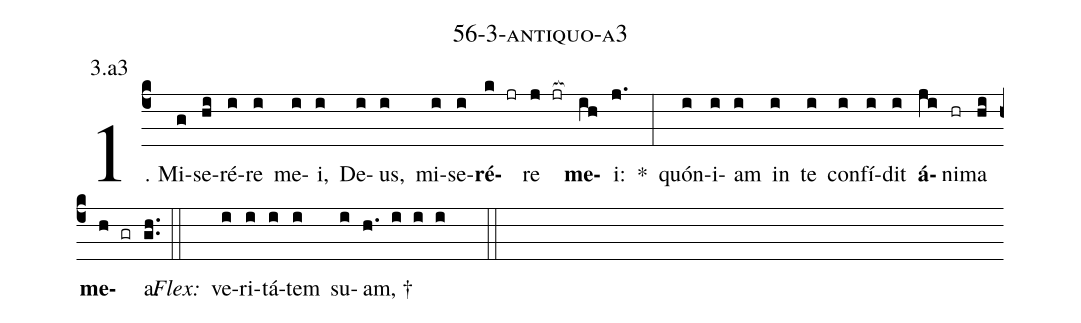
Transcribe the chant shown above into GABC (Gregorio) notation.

name: 56-3-antiquo-a3;
annotation: 3.a3;
%%
(c4)1. Mi(g)se(hi)ré(i)re(i) me(i)i,(i) De(i)us,(i) mi(i)se(i)<b>ré</b>(k jr)re(j jr[ocb:1{]) <b>me</b>(ih[ocb:0}])i:(j.) *(:) quón(i)i(i)am(i) in(i) te(i) con(i)fí(i)dit(i) <b>á</b>(ji)ni(hr)ma(hi) <b>me</b>(h gr)a.(gh..) (::)
<i>Flex:</i>()  ve(i)ri(i)tá(i)tem(i) su(i)am, †(h. i i i  ::)
